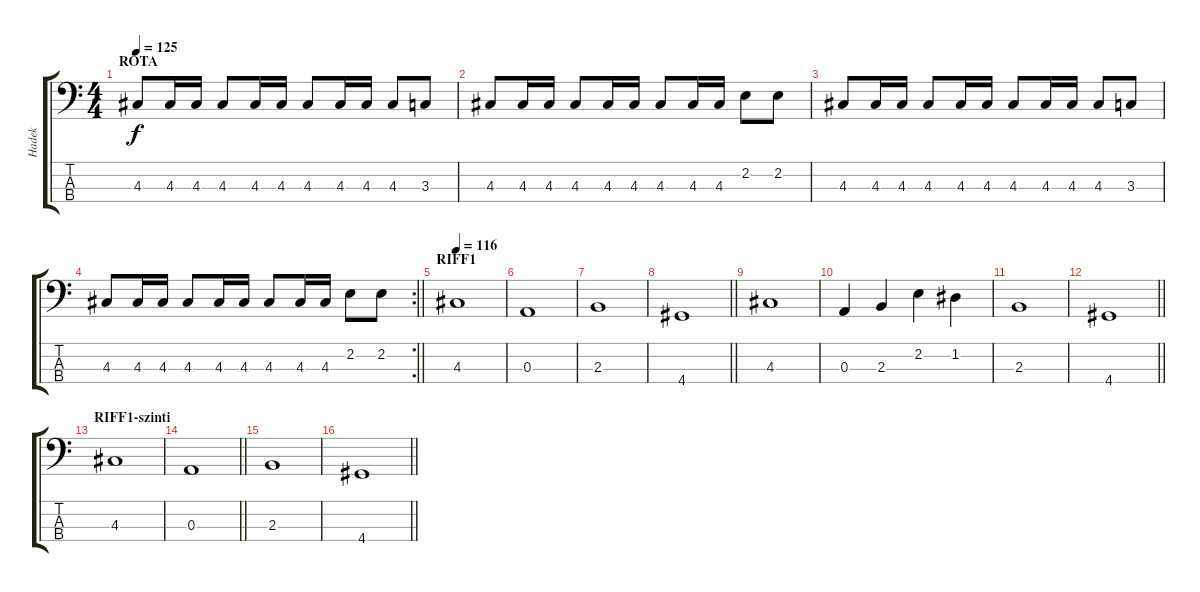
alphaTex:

\track ("Hadek" "Hadek") {instrument electricbassfinger}
\staff {score tabs}
\tuning (G2 D2 A1 E1) {hide}
\ts (4 4)
\section ("" "ROTA")
\tempo 125
\clef f4
\ks c
4.3.8{dy f instrument electricbassfinger} 4.3.16 4.3.16 4.3.8 4.3.16 4.3.16 4.3.8 4.3.16 4.3.16 4.3.8 3.3.8 |
4.3.8 4.3.16 4.3.16 4.3.8 4.3.16 4.3.16 4.3.8 4.3.16 4.3.16 2.2.8 2.2.8 |
4.3.8 4.3.16 4.3.16 4.3.8 4.3.16 4.3.16 4.3.8 4.3.16 4.3.16 4.3.8 3.3.8 |
\rc 2
\barLineRight lightlight
4.3.8 4.3.16 4.3.16 4.3.8 4.3.16 4.3.16 4.3.8 4.3.16 4.3.16 2.2.8 2.2.8 |
\section ("" "RIFF1")
\tempo 116
4.3.1 |
0.3.1 |
2.3.1 |
\barLineRight lightlight
4.4.1 |
4.3.1 |
0.3.4 2.3.4 2.2.4 1.2.4 |
2.3.1 |
\barLineRight lightlight
4.4.1 |
\section ("" "RIFF1-szinti")
4.3.1 |
\barLineRight lightlight
0.3.1 |
2.3.1 |
\barLineRight lightlight
4.4.1
